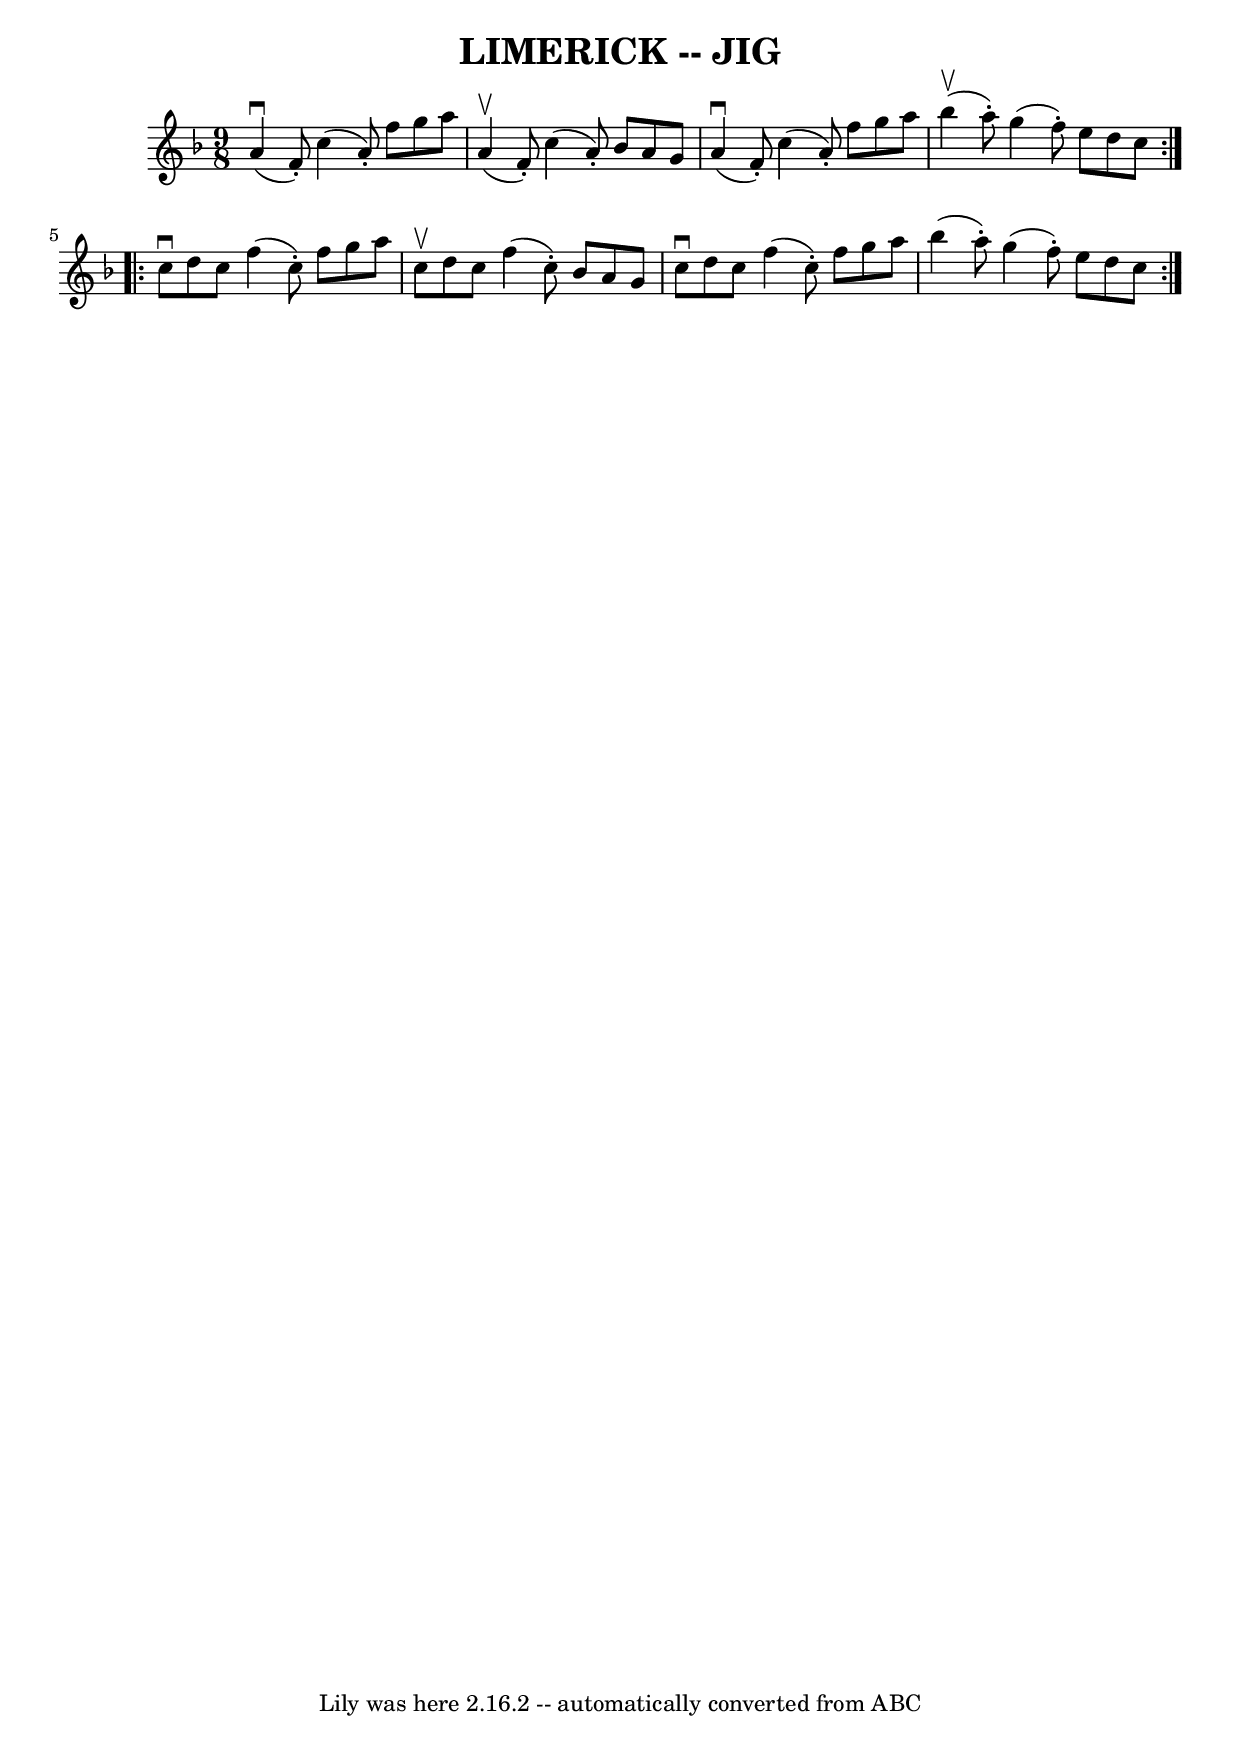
\version "2.16.2"
\include "Mammoth.ily"
\header {
  %% book = "Ryan's Mammoth Collection of Fiddle Tunes"
  crossRefNumber = "1"
  footnotes = ""
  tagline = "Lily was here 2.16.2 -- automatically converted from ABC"
  title = "LIMERICK -- JIG"

}
voicedefault =  {



  \repeat volta 2 {

    \time 9/8 
    \key f \major
    a'4 (^\downbow f'8 -.) c''4 (a'8 -.)   
    f''8 g''8 a''8    |
    a'4 (^\upbow f'8 -.) c''4 (a'8 -. 
    -) bes'8 a'8 g'8        |
    a'4 (^\downbow f'8 -.) c''4 
    (a'8 -.) f''8 g''8 a''8    |
    bes''4 (^\upbow a''8 -. 
    -) g''4 (f''8 -.) e''8 d''8 c''8    
  }     
  \repeat volta 2 {
    
    c''8^\downbow d''8 c''8 f''4 (c''8 -.) f''8 g''8 a''8    
    |
    c''8^\upbow d''8 c''8 f''4 (c''8 -.) bes'8 a'8    
    g'8        |
    c''8^\downbow d''8 c''8 f''4 (c''8 -.)   
    f''8 g''8 a''8    |
    bes''4 (a''8 -.) g''4 (f''8 -.)  
    e''8 d''8 c''8    
  }   

}

\score{
  <<

    \context Staff="default"
    {
      \voicedefault 
      
    }

  >>
  \layout {
    
  }
  \midi {
  }

}
